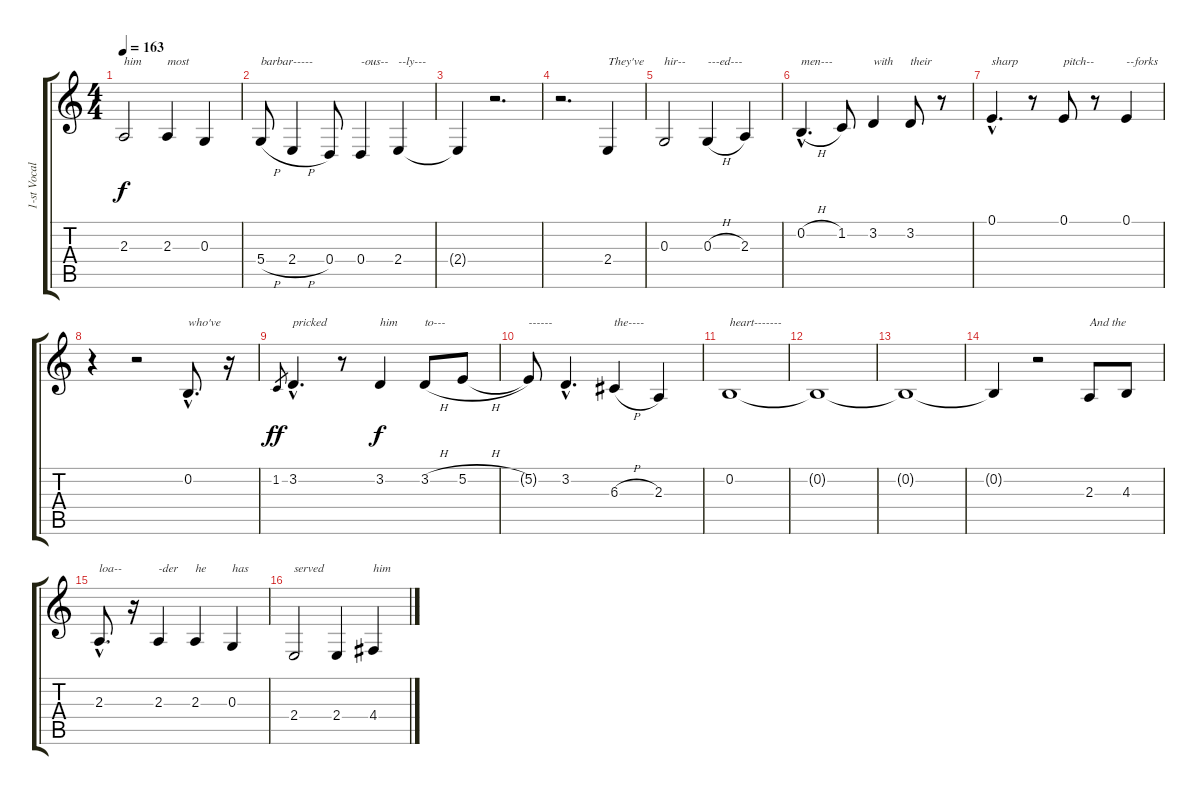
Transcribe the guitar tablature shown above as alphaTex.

\track ("1-st Vocal" "1-st Vocal") {instrument drawbarorgan}
\staff {score tabs}
\tuning (E4 B3 G3 D3 A2 E2) {hide}
\ts (4 4)
\tempo 163
\clef g2
\ks c
2.3.2{txt "him" dy f} 2.3.4{txt "most"} 0.3.4 |
5.4{h}.8{txt "barbar-----"} 2.4{h}.4 0.4.8 0.4.4{txt "-ous--"} 2.4.4{txt "--ly---"} |
2.4{t}.4 r.2{d} |
r.2{d} 2.4.4{txt "They've"} |
0.3.2{txt "hir--"} 0.3{h}.4{txt "---ed---"} 2.3.4 |
0.2{h hac}.4{d txt "men---"} 1.2.8 3.2.4{txt "with"} 3.2.8{txt "their"} r.8 |
0.1{hac}.4{d txt "sharp"} r.8 0.1.8{txt "pitch--"} r.8 0.1.4{txt "--forks"} |
r.4 r.2 0.2{hac}.8{d txt "who've"} r.16 |
1.2.8{gr dy ff} 3.2{hac}.4{d txt "pricked "} r.8 3.2.4{txt "him" dy f} 3.2{h}.8{txt "to---"} 5.2{h}.8 |
5.2{t}.8{txt "------"} 3.2{hac}.4{d} 6.3{h}.4{txt "the----"} 2.3.4 |
0.2.1{txt "heart-------"} |
0.2{t}.1 |
0.2{t}.1 |
0.2{t}.4 r.2 2.3.8{txt "And the"} 4.3.8 |
2.3{hac}.8{d txt "loa--"} r.16 2.3.4{txt "-der"} 2.3.4{txt "he"} 0.3.4{txt "has"} |
2.4.2{txt "served"} 2.4.4 4.4.4{txt "him"}
